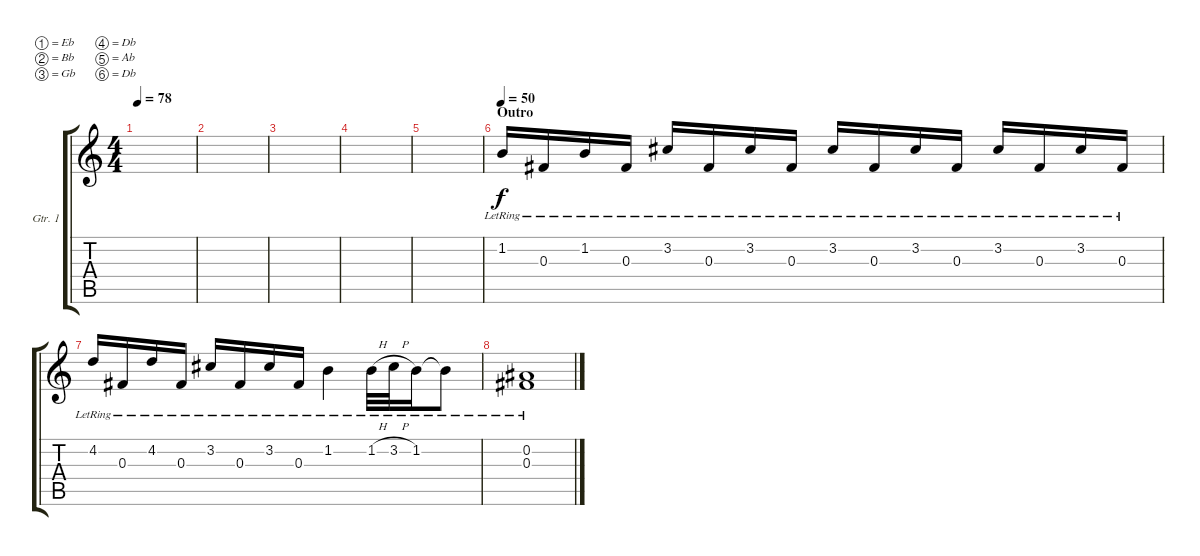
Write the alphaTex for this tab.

\defaultSystemsLayout 4
\bracketExtendMode groupsimilarinstruments
\firstSystemTrackNameOrientation horizontal
\otherSystemsTrackNameOrientation horizontal
\track ("Electric Guitar" "Gtr. 1") {instrument electricguitarclean}
\staff {score tabs}
\tuning (Eb4 Bb3 Gb3 Db3 Ab2 Db2)
\ts (4 4)
\tempo 78
\clef g2
\ks c
|
|
|
|
|
\section ("" "Outro")
\tempo 50
1.2{lr}.16 0.3{lr}.16 1.2{lr}.16 0.3{lr}.16 3.2{lr}.16 0.3{lr}.16 3.2{lr}.16 0.3{lr}.16 3.2{lr}.16 0.3{lr}.16 3.2{lr}.16 0.3{lr}.16 3.2{lr}.16 0.3{lr}.16 3.2{lr}.16 0.3{lr}.16 |
4.2{lr}.16 0.3{lr}.16 4.2{lr}.16 0.3{lr}.16 3.2{lr}.16 0.3{lr}.16 3.2{lr}.16 0.3{lr}.16 1.2{lr}.4 1.2{h lr}.32 3.2{h lr}.32 1.2{lr}.16 1.2{lr t}.8 |
(0.2{lr} 0.3{lr}).1
